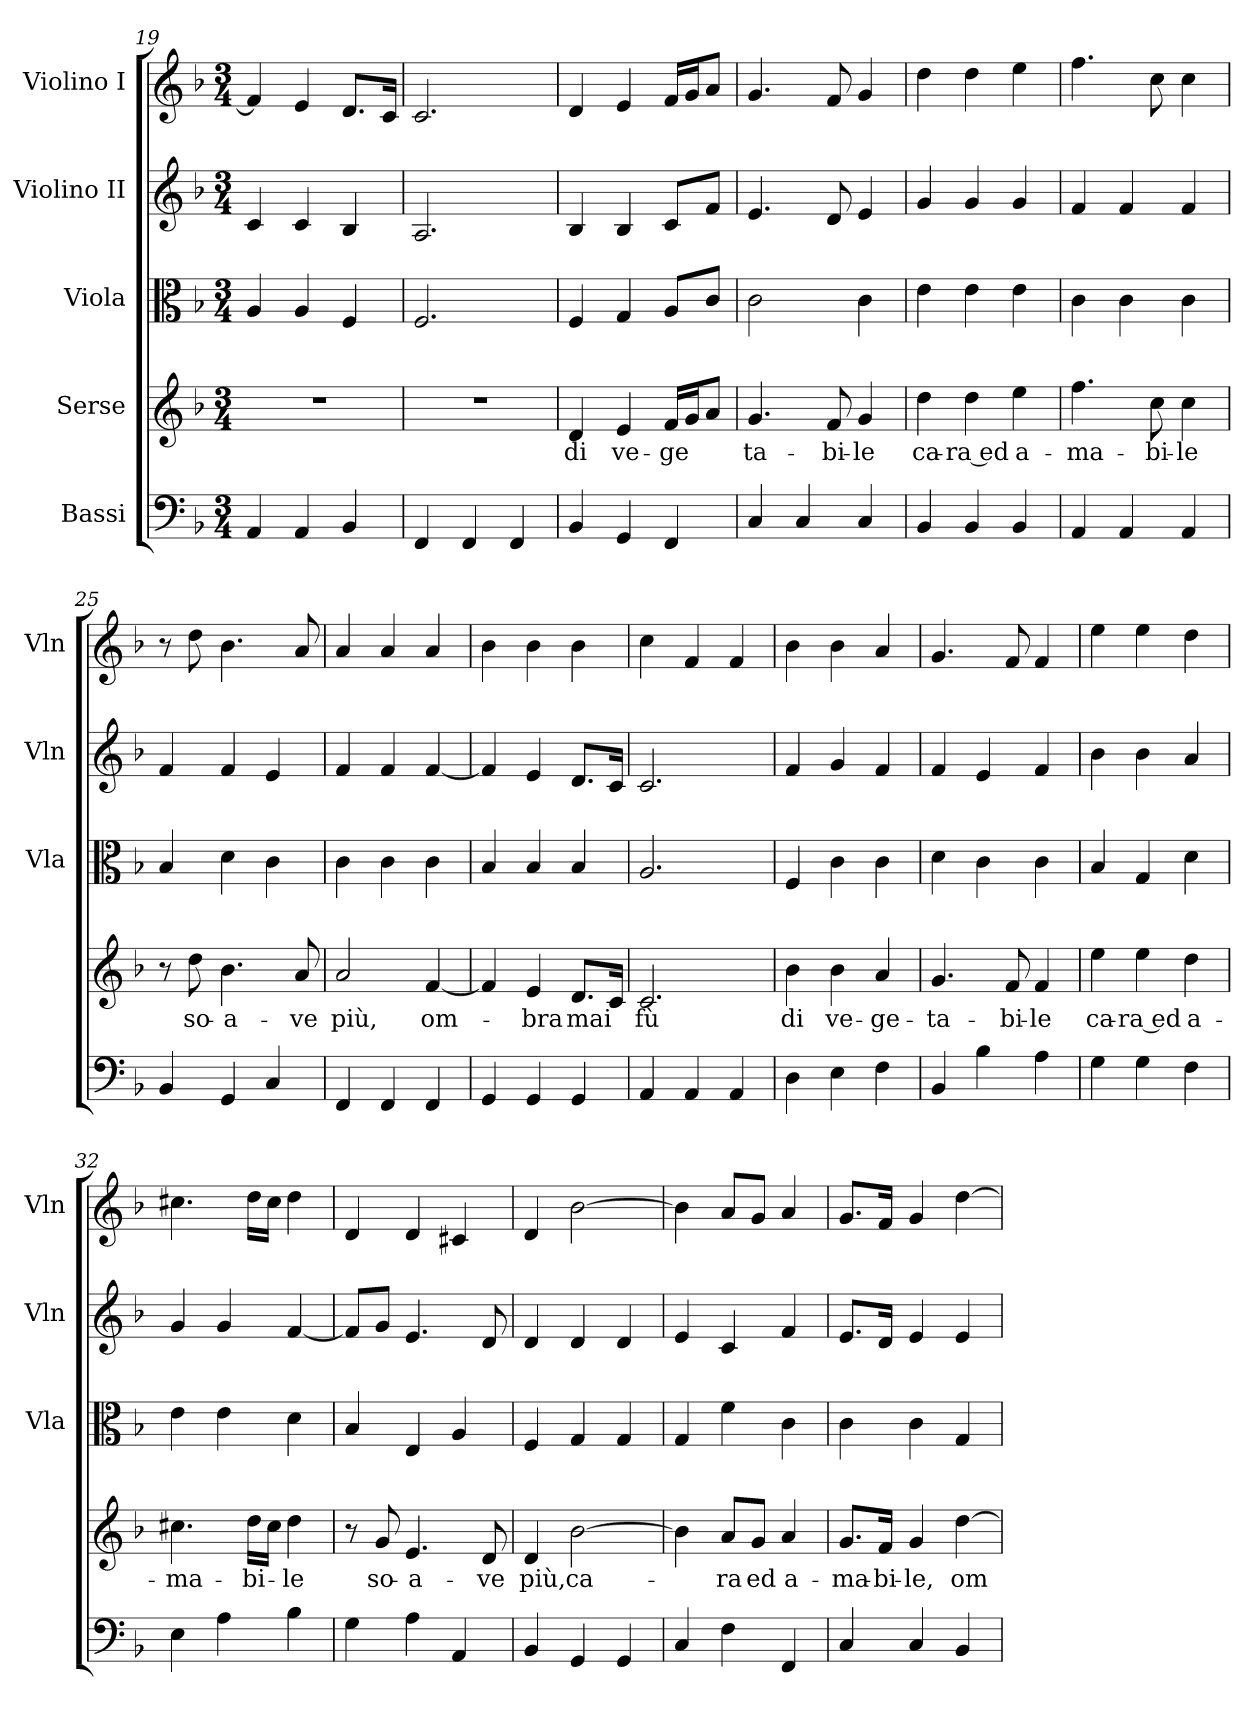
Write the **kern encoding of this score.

**kern	**kern	**text	**kern	**kern	**kern
*part5	*part4	*part4	*part3	*part2	*part1
*staff5	*staff4	*staff4	*staff3	*staff2	*staff1
*I"Bassi	*I"Serse	*	*I"Viola	*I"Violino II	*I"Violino I
*	*	*	*I'Vla	*I'Vln	*I'Vln
*clefF4	*clefG2	*	*clefC3	*clefG2	*clefG2
*k[b-]	*k[b-]	*	*k[b-]	*k[b-]	*k[b-]
*F:	*F:	*	*F:	*F:	*F:
*M3/4	*M3/4	*	*M3/4	*M3/4	*M3/4
=19	=19	=19	=19	=19	=19
!	!LO:N:vis=1	!	!	!	!
4AA/	2.r	.	4A/	4c/	4f/]
4AA/	.	.	4A/	4c/	4e/
4BB-/	.	.	4F/	4B-/	8.d/L
.	.	.	.	.	16c/Jk
=20	=20	=20	=20	=20	=20
!	!LO:N:vis=1	!	!	!	!
4FF/	2.r	.	2.F/	2.A/	2.c/
4FF/	.	.	.	.	.
4FF/	.	.	.	.	.
=21	=21	=21	=21	=21	=21
!	!	!LO:LY:b	!	!	!
4BB-/	4d/	di	4F/	4B-/	4d/
!	!	!LO:LY:b	!	!	!
4GG/	4e/	ve-	4G/	4B-/	4e/
!	!	!LO:LY:b	!	!	!
4FF/	16f/LL	-ge	8A/L	8c/L	16f/LL
.	16g/J	.	.	.	16g/J
.	8a/J	.	8c/J	8f/J	8a/J
=22	=22	=22	=22	=22	=22
!	!	!LO:LY:b	!	!	!
4C/	4.g/	ta-	2c\	4.e/	4.g/
4C/	.	.	.	.	.
!	!	!LO:LY:b	!	!	!
.	8f/	-bi-	.	8d/	8f/
!	!	!LO:LY:b	!	!	!
4C/	4g/	-le	4c\	4e/	4g/
!!LO:PB:g=z
=23	=23	=23	=23	=23	=23
!	!	!LO:LY:b	!	!	!
4BB-/	4dd\	ca-	4e\	4g/	4dd\
!	!	!LO:LY:b	!	!	!
4BB-/	4dd\	-ra ed	4e\	4g/	4dd\
!	!	!LO:LY:b	!	!	!
4BB-/	4ee\	a-	4e\	4g/	4ee\
=24	=24	=24	=24	=24	=24
!	!	!LO:LY:b	!	!	!
4AA/	4.ff\	-ma-	4c\	4f/	4.ff\
4AA/	.	.	4c\	4f/	.
!	!	!LO:LY:b	!	!	!
.	8cc\	-bi-	.	.	8cc\
!	!	!LO:LY:b	!	!	!
4AA/	4cc\	-le	4c\	4f/	4cc\
=25	=25	=25	=25	=25	=25
4BB-/	8r	.	4B-/	4f/	8r
!	!	!LO:LY:b	!	!	!
.	8dd\	so-	.	.	8dd\
!	!	!LO:LY:b	!	!	!
4GG/	4.b-\	-a-	4d\	4f/	4.b-\
4C/	.	.	4c\	4e/	.
!	!	!LO:LY:b	!	!	!
.	8a/	-ve	.	.	8a/
=26	=26	=26	=26	=26	=26
!	!	!LO:LY:b	!	!	!
4FF/	2a/	più,	4c\	4f/	4a/
4FF/	.	.	4c\	4f/	4a/
!	!	!LO:LY:b	!	!	!
4FF/	[<4f/	om-	4c\	[<4f/	4a/
=27	=27	=27	=27	=27	=27
4GG/	4f/]	.	4B-/	4f/]	4b-\
!	!	!LO:LY:b	!	!	!
4GG/	4e/	-bra	4B-/	4e/	4b-\
!	!	!LO:LY:b	!	!	!
4GG/	8.d/L	mai	4B-/	8.d/L	4b-\
.	16c/Jk	.	.	16c/Jk	.
=28	=28	=28	=28	=28	=28
!	!	!LO:LY:b	!	!	!
4AA/	2.c/	fù	2.A/	2.c/	4cc\
4AA/	.	.	.	.	4f/
4AA/	.	.	.	.	4f/
=29	=29	=29	=29	=29	=29
!	!	!LO:LY:b	!	!	!
4D\	4b-\	di	4F/	4f/	4b-\
!	!	!LO:LY:b	!	!	!
4E\	4b-\	ve-	4c\	4g/	4b-\
!	!	!LO:LY:b	!	!	!
4F\	4a/	-ge-	4c\	4f/	4a/
=30	=30	=30	=30	=30	=30
!	!	!LO:LY:b	!	!	!
4BB-/	4.g/	-ta-	4d\	4f/	4.g/
4B-\	.	.	4c\	4e/	.
!	!	!LO:LY:b	!	!	!
.	8f/	-bi-	.	.	8f/
!	!	!LO:LY:b	!	!	!
4A\	4f/	-le	4c\	4f/	4f/
!!LO:LB:g=z
=31	=31	=31	=31	=31	=31
!	!	!LO:LY:b	!	!	!
4G\	4ee\	ca-	4B-/	4b-\	4ee\
!	!	!LO:LY:b	!	!	!
4G\	4ee\	-ra ed	4G/	4b-\	4ee\
!	!	!LO:LY:b	!	!	!
4F\	4dd\	a-	4d\	4a/	4dd\
=32	=32	=32	=32	=32	=32
!	!	!LO:LY:b	!	!	!
4E\	4.cc#X\	-ma-	4e\	4g/	4.cc#X\
4A\	.	.	4e\	4g/	.
!	!	!LO:LY:b	!	!	!
.	16dd\LL	-bi-	.	.	16dd\LL
.	16cc#\JJ	.	.	.	16cc#\JJ
!	!	!LO:LY:b	!	!	!
4B-\	4dd\	-le	4d\	[<4f/	4dd\
=33	=33	=33	=33	=33	=33
4G\	8r	.	4B-/	8f/L]	4d/
!	!	!LO:LY:b	!	!	!
.	8g/	so-	.	8g/J	.
!	!	!LO:LY:b	!	!	!
4A\	4.e/	-a-	4E/	4.e/	4d/
4AA/	.	.	4A/	.	4c#X/
!	!	!LO:LY:b	!	!	!
.	8d/	-ve	.	8d/	.
=34	=34	=34	=34	=34	=34
!	!	!LO:LY:b	!	!	!
4BB-/	4d/	più,	4F/	4d/	4d/
!	!	!LO:LY:b	!	!	!
4GG/	[>2b-\	ca-	4G/	4d/	[>2b-\
4GG/	.	.	4G/	4d/	.
=35	=35	=35	=35	=35	=35
4C/	4b-\]	.	4G/	4e/	4b-\]
!	!	!LO:LY:b	!	!	!
4F\	8a/L	-ra	4f\	4c/	8a/L
!	!	!LO:LY:b	!	!	!
.	8g/J	ed	.	.	8g/J
!	!	!LO:LY:b	!	!	!
4FF/	4a/	a-	4c\	4f/	4a/
=36	=36	=36	=36	=36	=36
!	!	!LO:LY:b	!	!	!
4C/	8.g/L	-ma-	4c\	8.e/L	8.g/L
!	!	!LO:LY:b	!	!	!
.	16f/Jk	-bi-	.	16d/Jk	16f/Jk
!	!	!LO:LY:b	!	!	!
4C/	4g/	-le,	4c\	4e/	4g/
!	!	!LO:LY:b	!	!	!
4BB-/	[>4dd\	om-	4G/	4e/	[>4dd\
=	=	=	=	=	=
*-	*-	*-	*-	*-	*-
